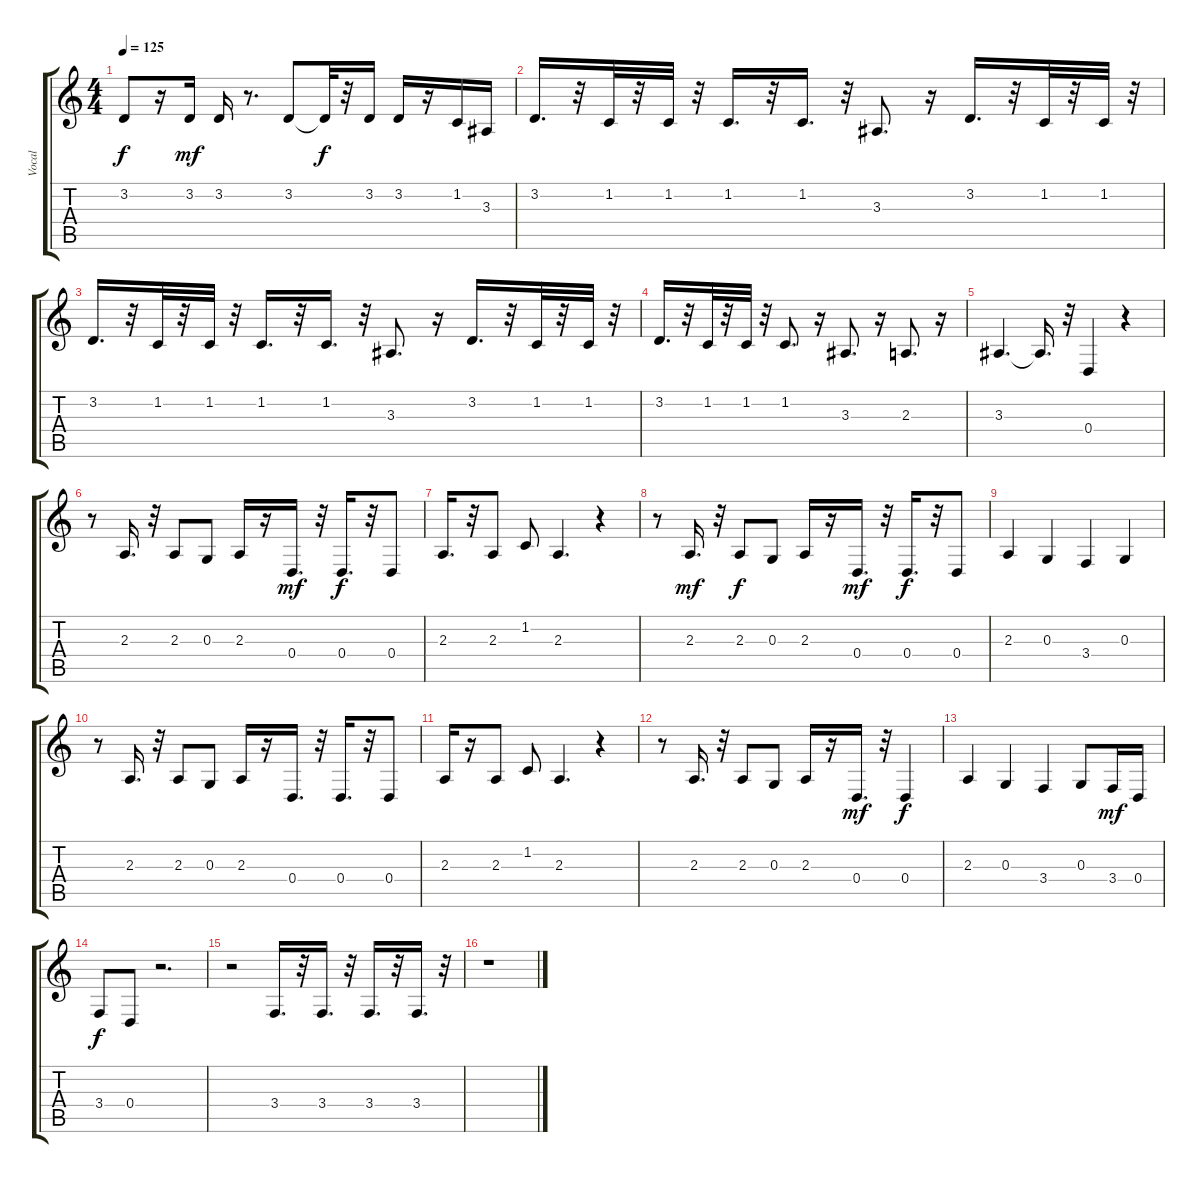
\track ("Vocal     " "Vocal     ") {instrument altosax}
\staff {score tabs}
\tuning (E4 B3 G3 D3 A2 E2) {hide}
\ts (4 4)
\tempo 125
\clef g2
\ks c
3.2.8{dy f} r.16 3.2.16{dy mf} 3.2.16 r.8{d} 3.2.8 3.2{t}.32{dy f} r.32 3.2.16 3.2.16 r.16 1.2.16 3.3.16 |
3.2.16{d} r.32 1.2.32 r.32 1.2.32 r.32 1.2.16{d} r.32 1.2.16{d} r.32 3.3.8{d} r.16 3.2.16{d} r.32 1.2.32 r.32 1.2.32 r.32 |
3.2.16{d} r.32 1.2.32 r.32 1.2.32 r.32 1.2.16{d} r.32 1.2.16{d} r.32 3.3.8{d} r.16 3.2.16{d} r.32 1.2.32 r.32 1.2.32 r.32 |
3.2.16{d} r.32 1.2.32 r.32 1.2.32 r.32 1.2.8{d} r.16 3.3.8{d} r.16 2.3.8{d} r.16 |
3.3.4{d} 3.3{t}.16{d} r.32 0.4.4 r.4 |
r.8 2.3.16{d} r.32 2.3.8 0.3.8 2.3.16 r.16 0.4.16{d dy mf} r.32 0.4.16{d dy f} r.32 0.4.8 |
2.3.16{d} r.32 2.3.8 1.2.8 2.3.4{d} r.4 |
r.8 2.3.16{d dy mf} r.32 2.3.8{dy f} 0.3.8 2.3.16 r.16 0.4.16{d dy mf} r.32 0.4.16{d dy f} r.32 0.4.8 |
2.3.4 0.3.4 3.4.4 0.3.4 |
r.8 2.3.16{d} r.32 2.3.8 0.3.8 2.3.16 r.16 0.4.16{d} r.32 0.4.16{d} r.32 0.4.8 |
2.3.16 r.16 2.3.8 1.2.8 2.3.4{d} r.4 |
r.8 2.3.16{d} r.32 2.3.8 0.3.8 2.3.16 r.16 0.4.16{d dy mf} r.32 0.4.4{dy f} |
2.3.4 0.3.4 3.4.4 0.3.8 3.4.16{dy mf} 0.4.16 |
3.4.8{dy f} 0.4.8 r.2{d} |
r.2 3.4.16{d} r.32 3.4.16{d} r.32 3.4.16{d} r.32 3.4.16{d} r.32 |
r.1
